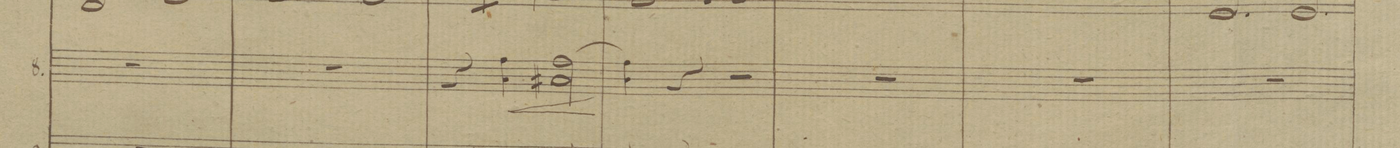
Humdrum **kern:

**kern	**dynam
*I"Clarinetti in B.	*
*clefG2	*
*k[b-]	*
*met(c|)	*
*M2/2	*
1r	.
=50	=50
1r	.
=51	=51
4r	.
4ee 4g\	<
[2ee 2g#X\	[[
=52	=52
4ee] 4a\	.
4r	.
2r	.
=53	=53
1r	.
=54	=54
1r	.
=55	=55
1r	.
=56	=56
*-	*-
